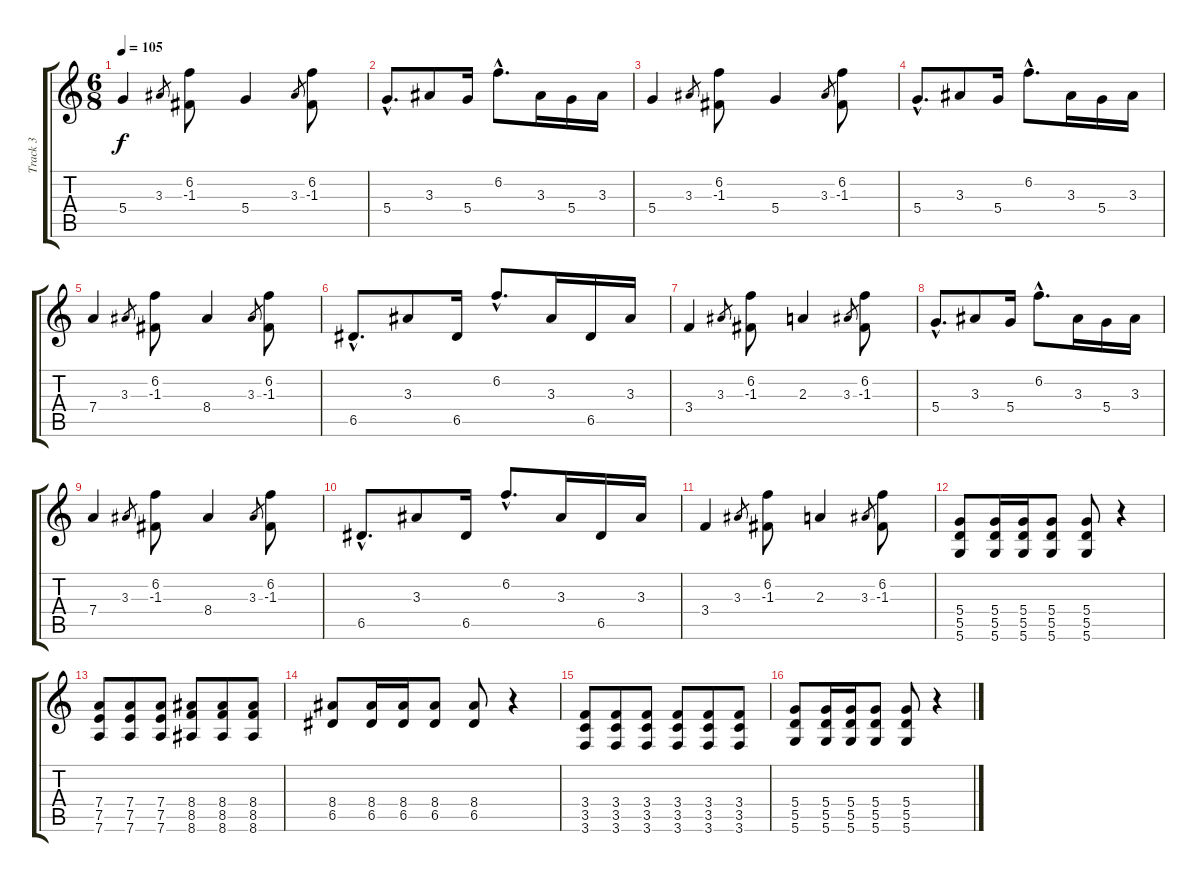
\track ("Track 3" "Track 3") {instrument electricguitarclean}
\staff {score tabs}
\tuning (E4 B3 G3 D3 A2 D2) {hide}
\ts (6 8)
\tempo 105
\clef g2
\ks c
5.4.4{dy f} 3.3.8{gr} (6.2 -1.3).8 5.4.4 3.3.8{gr} (6.2 -1.3).8 |
5.4{hac}.8{d} 3.3.8 5.4.16 6.2{hac}.8{d} 3.3.16 5.4.16 3.3.16 |
5.4.4 3.3.8{gr} (6.2 -1.3).8 5.4.4 3.3.8{gr} (6.2 -1.3).8 |
5.4{hac}.8{d} 3.3.8 5.4.16 6.2{hac}.8{d} 3.3.16 5.4.16 3.3.16 |
7.4.4 3.3.8{gr} (6.2 -1.3).8 8.4.4 3.3.8{gr} (6.2 -1.3).8 |
6.5{hac}.8{d} 3.3.8 6.5.16 6.2{hac}.8{d} 3.3.16 6.5.16 3.3.16 |
3.4.4 3.3.8{gr} (6.2 -1.3).8 2.3.4 3.3.8{gr} (6.2 -1.3).8 |
5.4{hac}.8{d} 3.3.8 5.4.16 6.2{hac}.8{d} 3.3.16 5.4.16 3.3.16 |
7.4.4 3.3.8{gr} (6.2 -1.3).8 8.4.4 3.3.8{gr} (6.2 -1.3).8 |
6.5{hac}.8{d} 3.3.8 6.5.16 6.2{hac}.8{d} 3.3.16 6.5.16 3.3.16 |
3.4.4 3.3.8{gr} (6.2 -1.3).8 2.3.4 3.3.8{gr} (6.2 -1.3).8 |
(5.4 5.5 5.6).8{instrument overdrivenguitar} (5.4 5.5 5.6).16 (5.4 5.5 5.6).16 (5.4 5.5 5.6).8 (5.4 5.5 5.6).8 r.4 |
(7.4 7.5 7.6).8 (7.4 7.5 7.6).8 (7.4 7.5 7.6).8 (8.4 8.5 8.6).8 (8.4 8.5 8.6).8 (8.4 8.5 8.6).8 |
(8.4 6.5).8 (8.4 6.5).16 (8.4 6.5).16 (8.4 6.5).8 (8.4 6.5).8 r.4 |
(3.4 3.5 3.6).8 (3.4 3.5 3.6).8 (3.4 3.5 3.6).8 (3.4 3.5 3.6).8 (3.4 3.5 3.6).8 (3.4 3.5 3.6).8 |
(5.4 5.5 5.6).8 (5.4 5.5 5.6).16 (5.4 5.5 5.6).16 (5.4 5.5 5.6).8 (5.4 5.5 5.6).8 r.4
